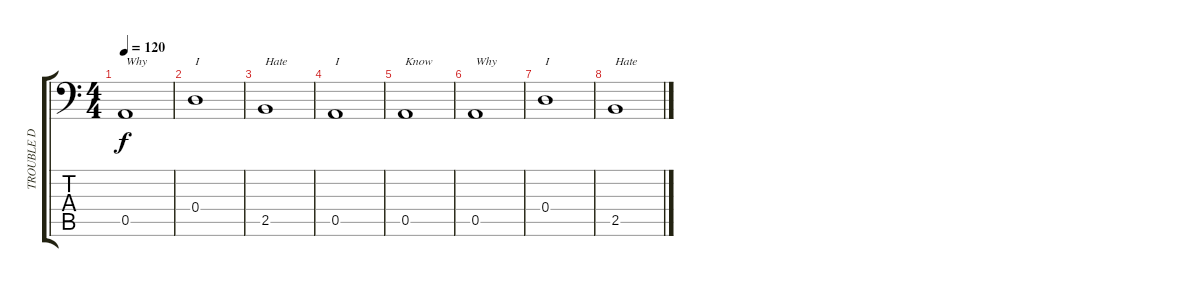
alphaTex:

\track ("TROUBLE D" "TROUBLE D") {instrument electricbasspick}
\staff {score tabs}
\tuning (E3 B2 G2 D2 A1 E1) {hide}
\ts (4 4)
\tempo 120
\clef f4
\ks c
0.5.1{txt "Why" dy f} |
0.4.1{txt "I"} |
2.5.1{txt "Hate"} |
0.5.1{txt "I" volume 6} |
0.5.1{txt "Know"} |
0.5.1{txt "Why"} |
0.4.1{txt "I"} |
2.5.1{txt "Hate"}
